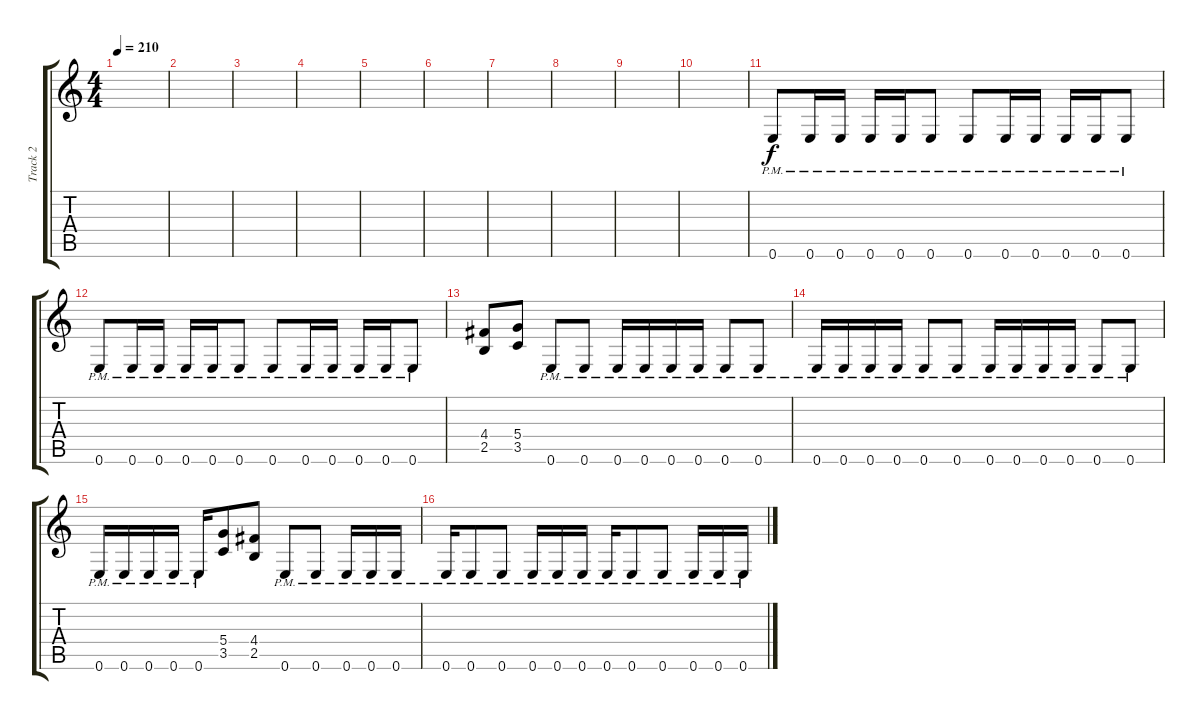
\track ("Track 2" "Track 2") {instrument distortionguitar}
\staff {score tabs}
\tuning (E4 B3 G3 D3 A2 E2) {hide}
\ts (4 4)
\tempo 210
\clef g2
\ks c
|
|
|
|
|
|
|
|
|
|
0.6{pm}.8{balance 0} 0.6{pm}.16 0.6{pm}.16 0.6{pm}.16 0.6{pm}.16 0.6{pm}.8 0.6{pm}.8 0.6{pm}.16 0.6{pm}.16 0.6{pm}.16 0.6{pm}.16 0.6{pm}.8 |
0.6{pm}.8 0.6{pm}.16 0.6{pm}.16 0.6{pm}.16 0.6{pm}.16 0.6{pm}.8 0.6{pm}.8 0.6{pm}.16 0.6{pm}.16 0.6{pm}.16 0.6{pm}.16 0.6{pm}.8 |
(4.4 2.5).8 (5.4 3.5).8 0.6{pm}.8 0.6{pm}.8 0.6{pm}.16 0.6{pm}.16 0.6{pm}.16 0.6{pm}.16 0.6{pm}.8 0.6{pm}.8 |
0.6{pm}.16 0.6{pm}.16 0.6{pm}.16 0.6{pm}.16 0.6{pm}.8 0.6{pm}.8 0.6{pm}.16 0.6{pm}.16 0.6{pm}.16 0.6{pm}.16 0.6{pm}.8 0.6{pm}.8 |
0.6{pm}.16 0.6{pm}.16 0.6{pm}.16 0.6{pm}.16 0.6{pm}.16 (5.4 3.5).8 (4.4 2.5).8 0.6{pm}.8 0.6{pm}.8 0.6{pm}.16 0.6{pm}.16 0.6{pm}.16 |
0.6{pm}.16 0.6{pm}.8 0.6{pm}.8 0.6{pm}.16 0.6{pm}.16 0.6{pm}.16 0.6{pm}.16 0.6{pm}.8 0.6{pm}.8 0.6{pm}.16 0.6{pm}.16 0.6{pm}.16
